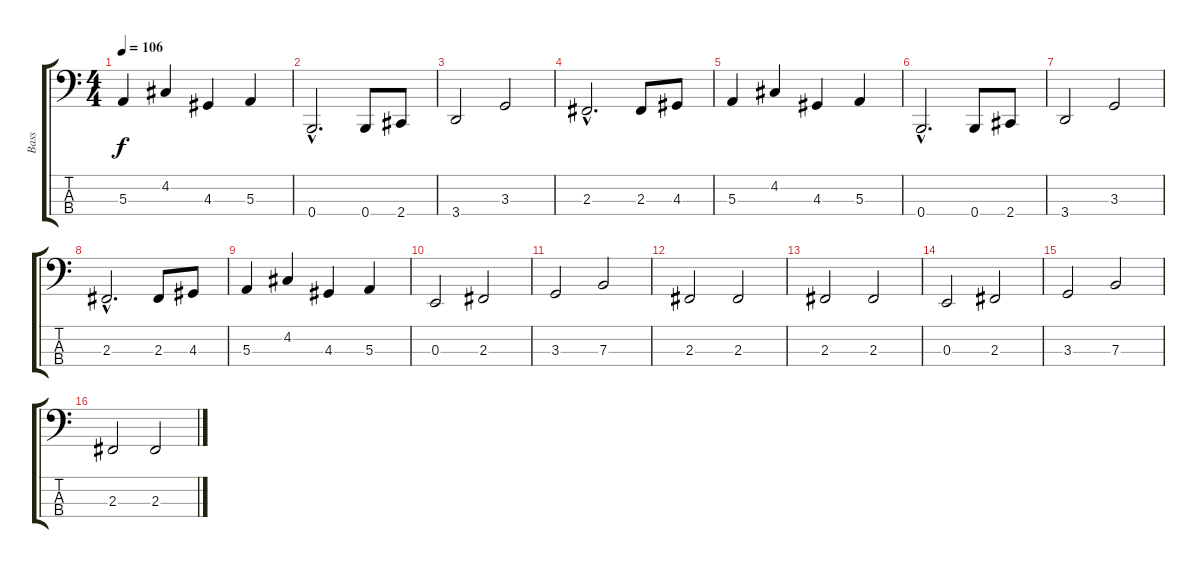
\track ("Bass" "Bass") {instrument electricbassfinger}
\staff {score tabs}
\tuning (D2 A1 E1 B0) {hide}
\ts (4 4)
\tempo 106
\clef f4
\ks c
5.3.4{dy f} 4.2.4 4.3.4 5.3.4 |
0.4{hac}.2{d} 0.4.8 2.4.8 |
3.4.2 3.3.2 |
2.3{hac}.2{d} 2.3.8 4.3.8 |
5.3.4 4.2.4 4.3.4 5.3.4 |
0.4{hac}.2{d} 0.4.8 2.4.8 |
3.4.2 3.3.2 |
2.3{hac}.2{d} 2.3.8 4.3.8 |
5.3.4 4.2.4 4.3.4 5.3.4 |
0.3.2 2.3.2 |
3.3.2 7.3.2 |
2.3.2 2.3.2 |
2.3.2 2.3.2 |
0.3.2 2.3.2 |
3.3.2 7.3.2 |
2.3.2 2.3.2
